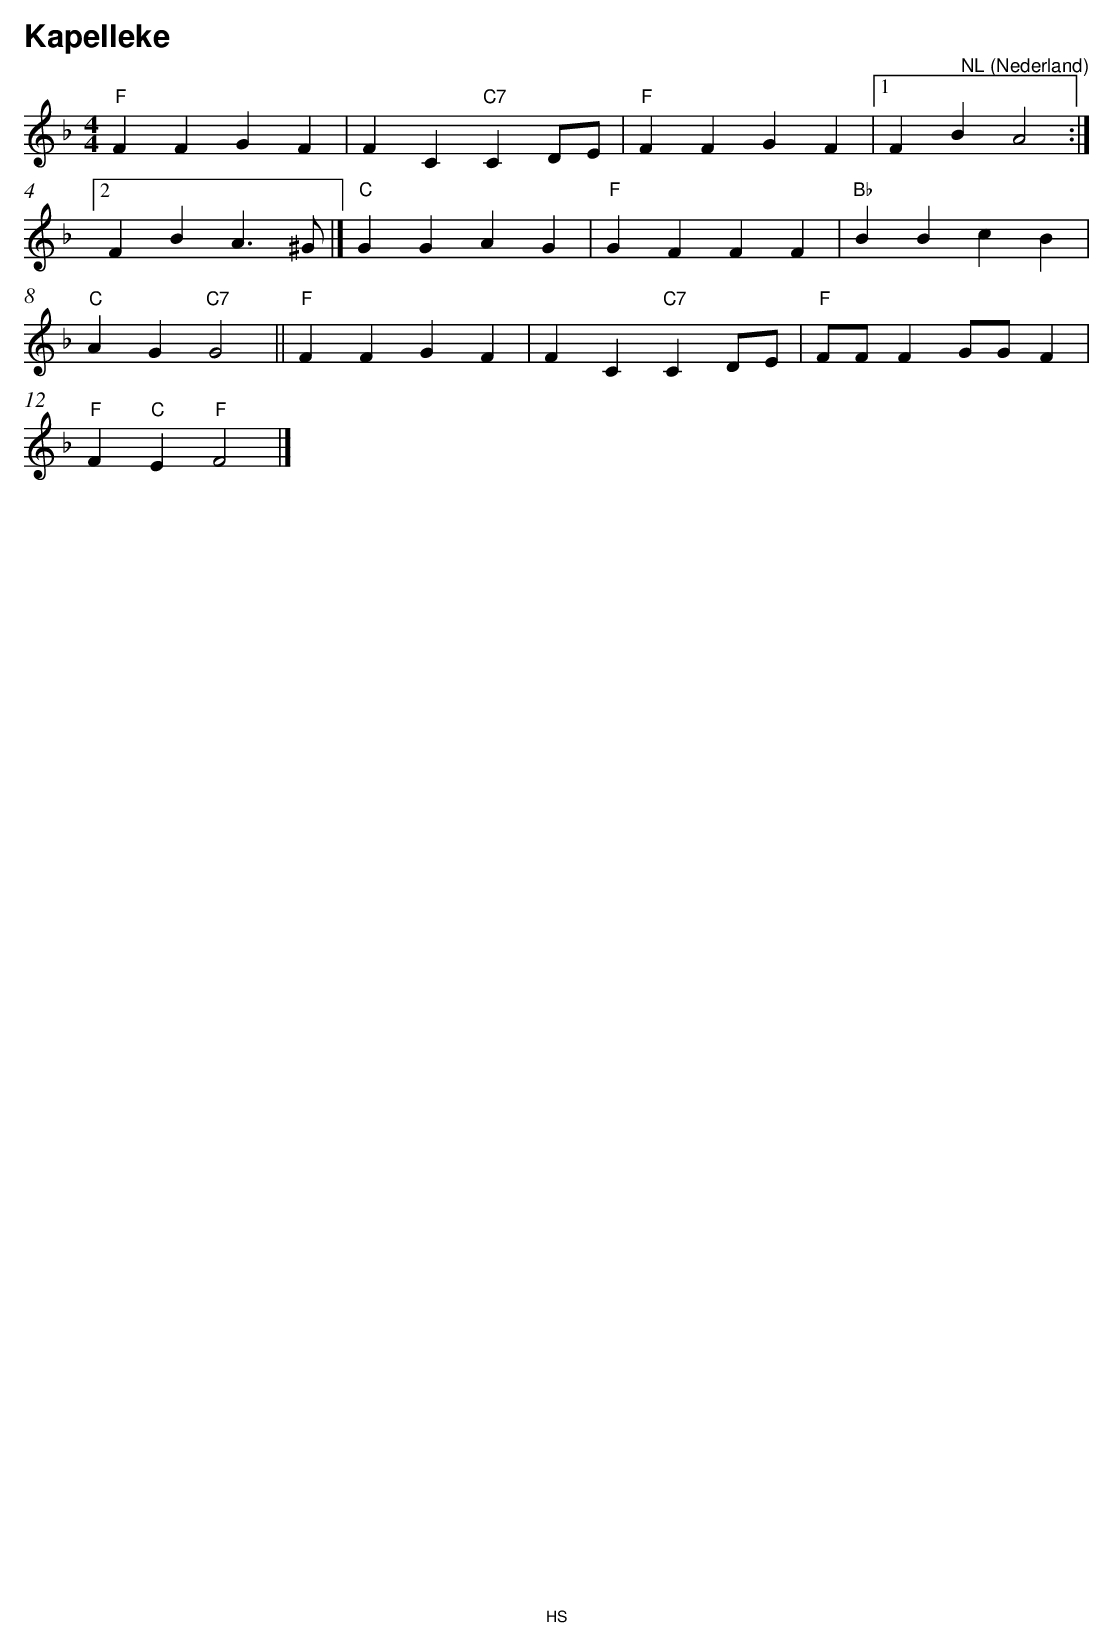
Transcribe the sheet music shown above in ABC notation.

X:1
T:Kapelleke
C:NL
O:Nederland
M:4/4
L:1/8
Q:1/4=143
K:F
V:1
"F" F2 F2 G2 F2 |F2 C2 "C7" C2 DE |"F" F2 F2 G2 F2 |1 F2 B2 A4 :|2
F2 B2 A3 ^G|]"C" G2 G2 A2 G2 |"F" G2 F2 F2 F2 |"Bb" B2 B2 c2 B2 |
"C" A2 G2 "C7" G4 || "F" F2 F2 G2 F2 |F2 C2 "C7" C2 DE |"F" FF F2 GG F2 |
"F" F2 "C" E2 "F" F4 |]
